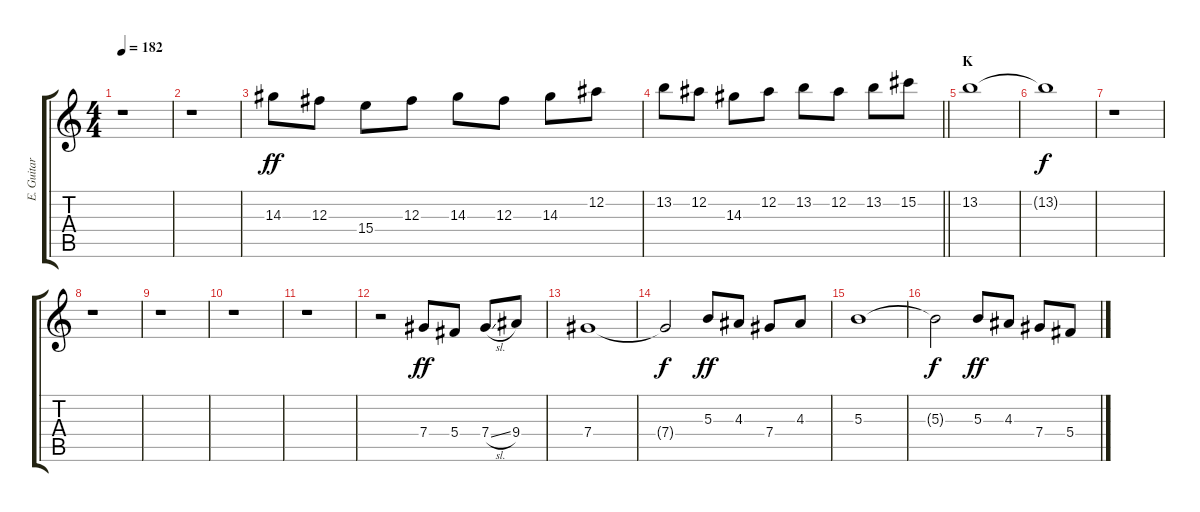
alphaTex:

\track ("E. Guitar III" "E. Guitar ") {instrument overdrivenguitar}
\staff {score tabs}
\tuning (Eb4 Bb3 Gb3 Db3 Ab2 Eb2) {hide}
\ts (4 4)
\tempo 182
\clef g2
\ks c
r.1{dy ff} |
r.1 |
14.3.8 12.3.8 15.4.8 12.3.8 14.3.8 12.3.8 14.3.8 12.2.8 |
\barLineRight lightlight
13.2.8 12.2.8 14.3.8 12.2.8 13.2.8 12.2.8 13.2.8 15.2.8 |
\section ("" "K")
13.2.1 |
13.2{t}.1{dy f} |
r.1 |
r.1 |
r.1 |
r.1 |
r.1 |
r.2 7.4.8{dy ff} 5.4.8 7.4{sl}.8 9.4.8 |
7.4.1 |
7.4{t}.2{dy f} 5.3.8{dy ff} 4.3.8 7.4.8 4.3.8 |
5.3.1 |
5.3{t}.2{dy f} 5.3.8{dy ff} 4.3.8 7.4.8 5.4.8
